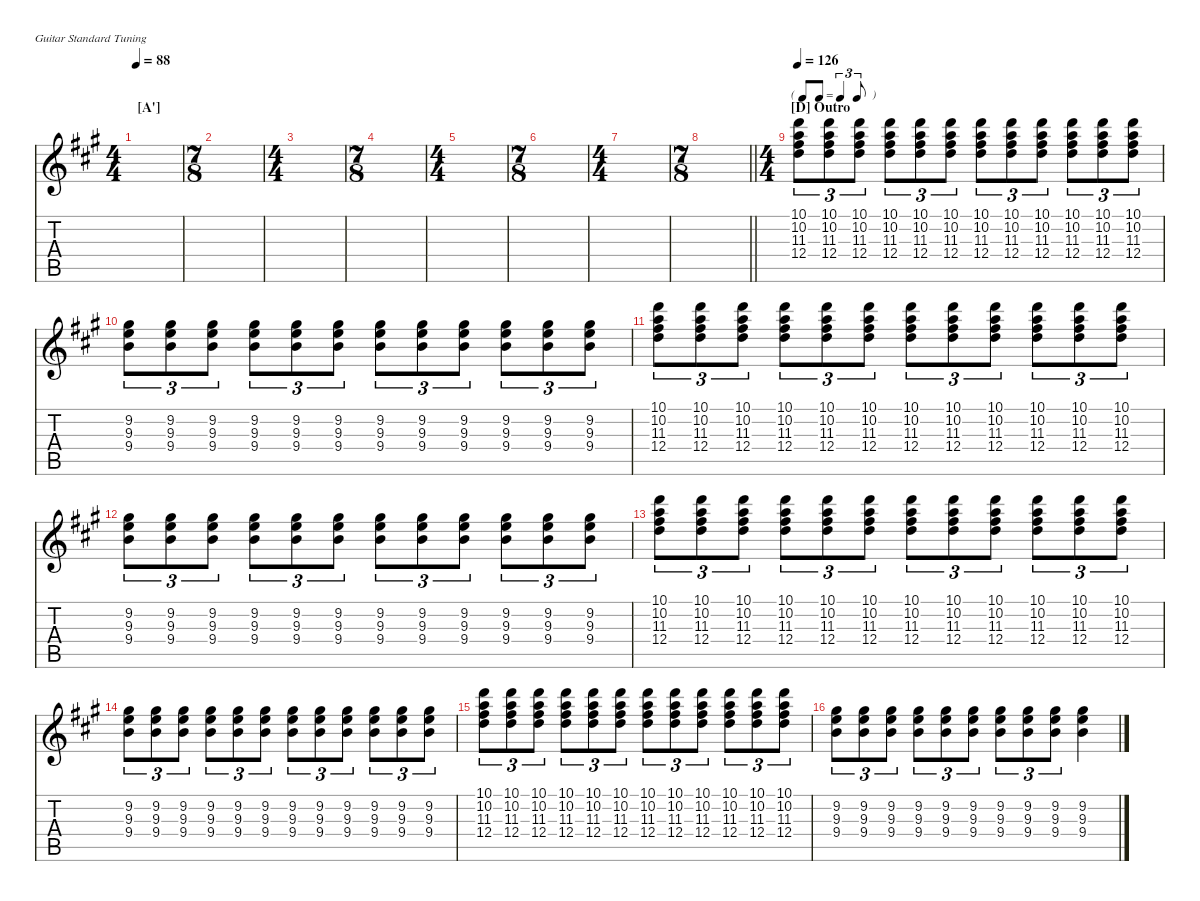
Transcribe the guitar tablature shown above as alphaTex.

\hideDynamics
\bracketExtendMode nobrackets
\singleTrackTrackNamePolicy hidden
\multiTrackTrackNamePolicy hidden
\firstSystemTrackNameMode fullname
\firstSystemTrackNameOrientation horizontal
\otherSystemsTrackNameOrientation horizontal
\track ("Guitar 2" "E-Gt") {defaultSystemsLayout 4 instrument overdrivenguitar}
\staff {score tabs}
\tuning (E4 B3 G3 D3 A2 E2)
\ts (4 4)
\beaming (8 2 2 2 2)
\section ("A'" "")
\scale
0.532468
\tempo 88
\accidentals auto
\clef g2
\ottava regular
\simile none
\ks a
|
\ts (7 8)
\beaming (8 2 2 2 1)
\scale
0.467532 |
\ts (4 4)
\beaming (8 2 2 2 2)
\scale
0.534196 |
\ts (7 8)
\beaming (8 2 2 2 1)
\scale
0.465804 |
\ts (4 4)
\beaming (8 2 2 2 2)
\scale
0.534196 |
\ts (7 8)
\beaming (8 2 2 2 1)
\scale
0.465804 |
\ts (4 4)
\beaming (8 2 2 2 2)
\scale
0.534196 |
\ts (7 8)
\beaming (8 2 2 2 1)
\scale
0.465804
\barLineRight lightlight
|
\ts (4 4)
\beaming (8 2 2 2 2)
\tf triplet8th
\section ("D" "Outro")
\scale
0.518072
\tempo 126
(10.2{acc forcenatural} 11.3{acc #} 12.4{acc forcenatural} 10.1{acc forcenatural}).8{tu (3 2) dy f beam Down} (10.2{acc forcenatural} 11.3{acc #} 12.4{acc forcenatural} 10.1{acc forcenatural}).8{tu (3 2) beam Down} (10.2{acc forcenatural} 11.3{acc #} 12.4{acc forcenatural} 10.1{acc forcenatural}).8{tu (3 2) beam Down} (10.2{acc forcenatural} 11.3{acc #} 12.4{acc forcenatural} 10.1{acc forcenatural}).8{tu (3 2) beam Down} (10.2{acc forcenatural} 11.3{acc #} 12.4{acc forcenatural} 10.1{acc forcenatural}).8{tu (3 2) beam Down} (10.2{acc forcenatural} 11.3{acc #} 12.4{acc forcenatural} 10.1{acc forcenatural}).8{tu (3 2) beam Down} (10.2{acc forcenatural} 11.3{acc #} 12.4{acc forcenatural} 10.1{acc forcenatural}).8{tu (3 2) beam Down} (10.2{acc forcenatural} 11.3{acc #} 12.4{acc forcenatural} 10.1{acc forcenatural}).8{tu (3 2) beam Down} (10.2{acc forcenatural} 11.3{acc #} 12.4{acc forcenatural} 10.1{acc forcenatural}).8{tu (3 2) beam Down} (10.2{acc forcenatural} 11.3{acc #} 12.4{acc forcenatural} 10.1{acc forcenatural}).8{tu (3 2) beam Down} (10.2{acc forcenatural} 11.3{acc #} 12.4{acc forcenatural} 10.1{acc forcenatural}).8{tu (3 2) beam Down} (10.2{acc forcenatural} 11.3{acc #} 12.4{acc forcenatural} 10.1{acc forcenatural}).8{tu (3 2) beam Down} |
\scale
0.481928 (9.2{acc #} 9.3{acc forcenatural} 9.4{acc forcenatural}).8{tu (3 2) beam Down} (9.2{acc #} 9.3{acc forcenatural} 9.4{acc forcenatural}).8{tu (3 2) beam Down} (9.2{acc #} 9.3{acc forcenatural} 9.4{acc forcenatural}).8{tu (3 2) beam Down} (9.2{acc #} 9.3{acc forcenatural} 9.4{acc forcenatural}).8{tu (3 2) beam Down} (9.2{acc #} 9.3{acc forcenatural} 9.4{acc forcenatural}).8{tu (3 2) beam Down} (9.2{acc #} 9.3{acc forcenatural} 9.4{acc forcenatural}).8{tu (3 2) beam Down} (9.2{acc #} 9.3{acc forcenatural} 9.4{acc forcenatural}).8{tu (3 2) beam Down} (9.2{acc #} 9.3{acc forcenatural} 9.4{acc forcenatural}).8{tu (3 2) beam Down} (9.2{acc #} 9.3{acc forcenatural} 9.4{acc forcenatural}).8{tu (3 2) beam Down} (9.2{acc #} 9.3{acc forcenatural} 9.4{acc forcenatural}).8{tu (3 2) beam Down} (9.2{acc #} 9.3{acc forcenatural} 9.4{acc forcenatural}).8{tu (3 2) beam Down} (9.2{acc #} 9.3{acc forcenatural} 9.4{acc forcenatural}).8{tu (3 2) beam Down} |
\scale
0.5 (10.2{acc forcenatural} 11.3{acc #} 12.4{acc forcenatural} 10.1{acc forcenatural}).8{tu (3 2) beam Down} (10.2{acc forcenatural} 11.3{acc #} 12.4{acc forcenatural} 10.1{acc forcenatural}).8{tu (3 2) beam Down} (10.2{acc forcenatural} 11.3{acc #} 12.4{acc forcenatural} 10.1{acc forcenatural}).8{tu (3 2) beam Down} (10.2{acc forcenatural} 11.3{acc #} 12.4{acc forcenatural} 10.1{acc forcenatural}).8{tu (3 2) beam Down} (10.2{acc forcenatural} 11.3{acc #} 12.4{acc forcenatural} 10.1{acc forcenatural}).8{tu (3 2) beam Down} (10.2{acc forcenatural} 11.3{acc #} 12.4{acc forcenatural} 10.1{acc forcenatural}).8{tu (3 2) beam Down} (10.2{acc forcenatural} 11.3{acc #} 12.4{acc forcenatural} 10.1{acc forcenatural}).8{tu (3 2) beam Down} (10.2{acc forcenatural} 11.3{acc #} 12.4{acc forcenatural} 10.1{acc forcenatural}).8{tu (3 2) beam Down} (10.2{acc forcenatural} 11.3{acc #} 12.4{acc forcenatural} 10.1{acc forcenatural}).8{tu (3 2) beam Down} (10.2{acc forcenatural} 11.3{acc #} 12.4{acc forcenatural} 10.1{acc forcenatural}).8{tu (3 2) beam Down} (10.2{acc forcenatural} 11.3{acc #} 12.4{acc forcenatural} 10.1{acc forcenatural}).8{tu (3 2) beam Down} (10.2{acc forcenatural} 11.3{acc #} 12.4{acc forcenatural} 10.1{acc forcenatural}).8{tu (3 2) beam Down} |
\scale
0.5 (9.2{acc #} 9.3{acc forcenatural} 9.4{acc forcenatural}).8{tu (3 2) beam Down} (9.2{acc #} 9.3{acc forcenatural} 9.4{acc forcenatural}).8{tu (3 2) beam Down} (9.2{acc #} 9.3{acc forcenatural} 9.4{acc forcenatural}).8{tu (3 2) beam Down} (9.2{acc #} 9.3{acc forcenatural} 9.4{acc forcenatural}).8{tu (3 2) beam Down} (9.2{acc #} 9.3{acc forcenatural} 9.4{acc forcenatural}).8{tu (3 2) beam Down} (9.2{acc #} 9.3{acc forcenatural} 9.4{acc forcenatural}).8{tu (3 2) beam Down} (9.2{acc #} 9.3{acc forcenatural} 9.4{acc forcenatural}).8{tu (3 2) beam Down} (9.2{acc #} 9.3{acc forcenatural} 9.4{acc forcenatural}).8{tu (3 2) beam Down} (9.2{acc #} 9.3{acc forcenatural} 9.4{acc forcenatural}).8{tu (3 2) beam Down} (9.2{acc #} 9.3{acc forcenatural} 9.4{acc forcenatural}).8{tu (3 2) beam Down} (9.2{acc #} 9.3{acc forcenatural} 9.4{acc forcenatural}).8{tu (3 2) beam Down} (9.2{acc #} 9.3{acc forcenatural} 9.4{acc forcenatural}).8{tu (3 2) beam Down} |
\scale
0.488798 (10.2{acc forcenatural} 11.3{acc #} 12.4{acc forcenatural} 10.1{acc forcenatural}).8{tu (3 2) beam Down} (10.2{acc forcenatural} 11.3{acc #} 12.4{acc forcenatural} 10.1{acc forcenatural}).8{tu (3 2) beam Down} (10.2{acc forcenatural} 11.3{acc #} 12.4{acc forcenatural} 10.1{acc forcenatural}).8{tu (3 2) beam Down} (10.2{acc forcenatural} 11.3{acc #} 12.4{acc forcenatural} 10.1{acc forcenatural}).8{tu (3 2) beam Down} (10.2{acc forcenatural} 11.3{acc #} 12.4{acc forcenatural} 10.1{acc forcenatural}).8{tu (3 2) beam Down} (10.2{acc forcenatural} 11.3{acc #} 12.4{acc forcenatural} 10.1{acc forcenatural}).8{tu (3 2) beam Down} (10.2{acc forcenatural} 11.3{acc #} 12.4{acc forcenatural} 10.1{acc forcenatural}).8{tu (3 2) beam Down} (10.2{acc forcenatural} 11.3{acc #} 12.4{acc forcenatural} 10.1{acc forcenatural}).8{tu (3 2) beam Down} (10.2{acc forcenatural} 11.3{acc #} 12.4{acc forcenatural} 10.1{acc forcenatural}).8{tu (3 2) beam Down} (10.2{acc forcenatural} 11.3{acc #} 12.4{acc forcenatural} 10.1{acc forcenatural}).8{tu (3 2) beam Down} (10.2{acc forcenatural} 11.3{acc #} 12.4{acc forcenatural} 10.1{acc forcenatural}).8{tu (3 2) beam Down} (10.2{acc forcenatural} 11.3{acc #} 12.4{acc forcenatural} 10.1{acc forcenatural}).8{tu (3 2) beam Down} |
\scale
0.511202 (9.2{acc #} 9.3{acc forcenatural} 9.4{acc forcenatural}).8{tu (3 2) beam Down} (9.2{acc #} 9.3{acc forcenatural} 9.4{acc forcenatural}).8{tu (3 2) beam Down} (9.2{acc #} 9.3{acc forcenatural} 9.4{acc forcenatural}).8{tu (3 2) beam Down} (9.2{acc #} 9.3{acc forcenatural} 9.4{acc forcenatural}).8{tu (3 2) beam Down} (9.2{acc #} 9.3{acc forcenatural} 9.4{acc forcenatural}).8{tu (3 2) beam Down} (9.2{acc #} 9.3{acc forcenatural} 9.4{acc forcenatural}).8{tu (3 2) beam Down} (9.2{acc #} 9.3{acc forcenatural} 9.4{acc forcenatural}).8{tu (3 2) beam Down} (9.2{acc #} 9.3{acc forcenatural} 9.4{acc forcenatural}).8{tu (3 2) beam Down} (9.2{acc #} 9.3{acc forcenatural} 9.4{acc forcenatural}).8{tu (3 2) beam Down} (9.2{acc #} 9.3{acc forcenatural} 9.4{acc forcenatural}).8{tu (3 2) beam Down} (9.2{acc #} 9.3{acc forcenatural} 9.4{acc forcenatural}).8{tu (3 2) beam Down} (9.2{acc #} 9.3{acc forcenatural} 9.4{acc forcenatural}).8{tu (3 2) beam Down} |
\scale
0.5 (10.2{acc forcenatural} 11.3{acc #} 12.4{acc forcenatural} 10.1{acc forcenatural}).8{tu (3 2) beam Down} (10.2{acc forcenatural} 11.3{acc #} 12.4{acc forcenatural} 10.1{acc forcenatural}).8{tu (3 2) beam Down} (10.2{acc forcenatural} 11.3{acc #} 12.4{acc forcenatural} 10.1{acc forcenatural}).8{tu (3 2) beam Down} (10.2{acc forcenatural} 11.3{acc #} 12.4{acc forcenatural} 10.1{acc forcenatural}).8{tu (3 2) beam Down} (10.2{acc forcenatural} 11.3{acc #} 12.4{acc forcenatural} 10.1{acc forcenatural}).8{tu (3 2) beam Down} (10.2{acc forcenatural} 11.3{acc #} 12.4{acc forcenatural} 10.1{acc forcenatural}).8{tu (3 2) beam Down} (10.2{acc forcenatural} 11.3{acc #} 12.4{acc forcenatural} 10.1{acc forcenatural}).8{tu (3 2) beam Down} (10.2{acc forcenatural} 11.3{acc #} 12.4{acc forcenatural} 10.1{acc forcenatural}).8{tu (3 2) beam Down} (10.2{acc forcenatural} 11.3{acc #} 12.4{acc forcenatural} 10.1{acc forcenatural}).8{tu (3 2) beam Down} (10.2{acc forcenatural} 11.3{acc #} 12.4{acc forcenatural} 10.1{acc forcenatural}).8{tu (3 2) beam Down} (10.2{acc forcenatural} 11.3{acc #} 12.4{acc forcenatural} 10.1{acc forcenatural}).8{tu (3 2) beam Down} (10.2{acc forcenatural} 11.3{acc #} 12.4{acc forcenatural} 10.1{acc forcenatural}).8{tu (3 2) beam Down} |
\scale
0.5 (9.2{acc #} 9.3{acc forcenatural} 9.4{acc forcenatural}).8{tu (3 2) beam Down} (9.2{acc #} 9.3{acc forcenatural} 9.4{acc forcenatural}).8{tu (3 2) beam Down} (9.2{acc #} 9.3{acc forcenatural} 9.4{acc forcenatural}).8{tu (3 2) beam Down} (9.2{acc #} 9.3{acc forcenatural} 9.4{acc forcenatural}).8{tu (3 2) beam Down} (9.2{acc #} 9.3{acc forcenatural} 9.4{acc forcenatural}).8{tu (3 2) beam Down} (9.2{acc #} 9.3{acc forcenatural} 9.4{acc forcenatural}).8{tu (3 2) beam Down} (9.2{acc #} 9.3{acc forcenatural} 9.4{acc forcenatural}).8{tu (3 2) beam Down} (9.2{acc #} 9.3{acc forcenatural} 9.4{acc forcenatural}).8{tu (3 2) beam Down} (9.2{acc #} 9.3{acc forcenatural} 9.4{acc forcenatural}).8{tu (3 2) beam Down} (9.2{acc #} 9.3{acc forcenatural} 9.4{acc forcenatural}).4{beam Down}
